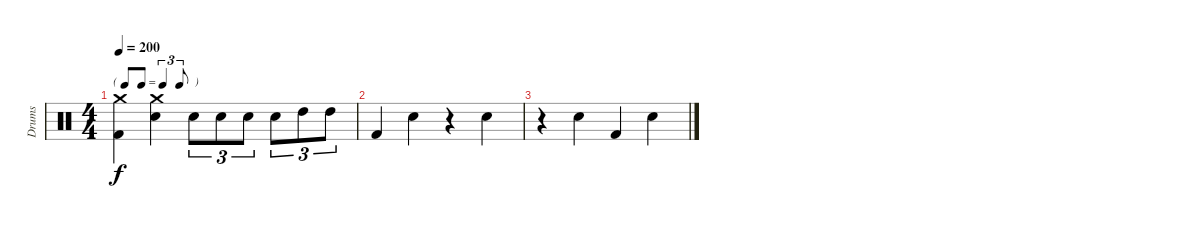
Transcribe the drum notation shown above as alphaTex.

\track ("Drums" "Drums") {instrument percussion}
\staff {score}
\articulation defaults
\ts (4 4)
\tf triplet8th
\tempo 200
\clef neutral
\ks c
("Crash medium (hit)" "Kick (hit) 2").4{dy f} ("Crash medium (hit)" "Electric Snare (hit)").4 "Electric Snare (hit)".8{tu (3 2)} "Electric Snare (hit)".8{tu (3 2)} "Electric Snare (hit)".8{tu (3 2)} "Electric Snare (hit)".8{tu (3 2)} "High Tom (hit)".8{tu (3 2)} "High Tom (hit)".8{tu (3 2)} |
"Kick (hit) 2".4 "Electric Snare (hit)".4 r.4 "Electric Snare (hit)".4 |
r.4 "Electric Snare (hit)".4 "Kick (hit) 2".4 "Electric Snare (hit)".4
